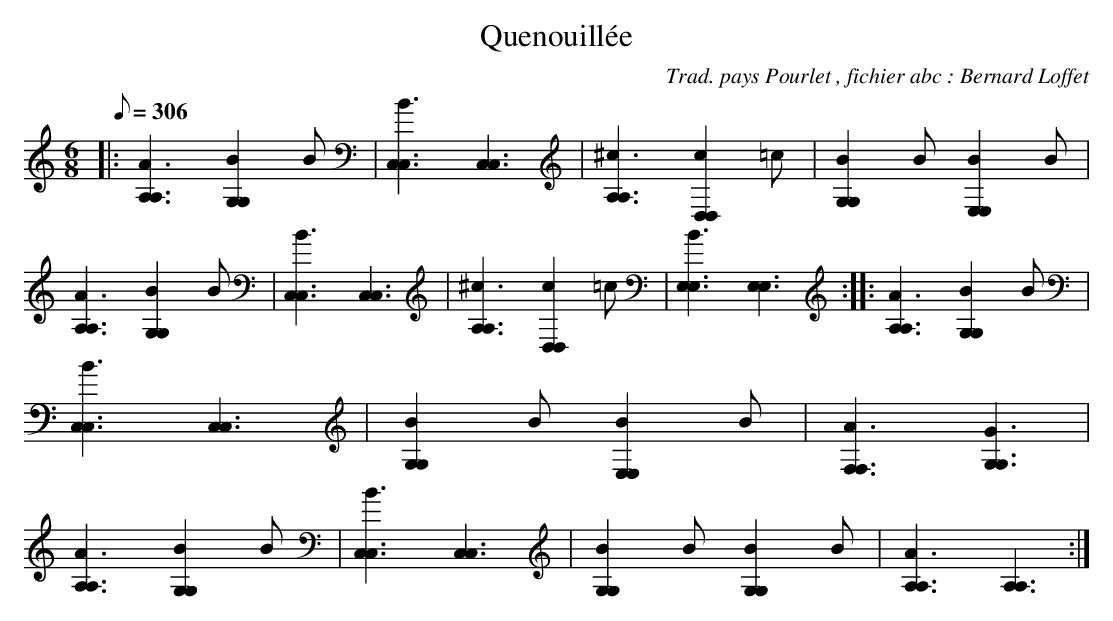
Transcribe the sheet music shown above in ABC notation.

X:1
T:Quenouillée
C:Trad. pays Pourlet , fichier abc : Bernard Loffet
L:1/8
Q:306
M:6/8
K:C
|: [A3A,3A,3] [B2G,2G,2]B | [B3C,3C,3] [C,3C,3] | [^c3A,3A,3] [c2D,2D,2]=c | [B2G,2G,2]B [B2E,2E,2]B | \
 [A3A,3A,3] [B2G,2G,2]B | [B3C,3C,3] [C,3C,3] | [^c3A,3A,3] [c2D,2D,2]=c | [B3E,3E,3] [E,3E,3] :|: [A3A,3A,3] [B2G,2G,2]B | \
 [B3C,3C,3] [C,3C,3] | [B2G,2G,2]B [B2E,2E,2]B | [A3F,3F,3] [G3G,3G,3] | [A3A,3A,3] [B2G,2G,2]B | \
 [B3C,3C,3] [C,3C,3] | [B2G,2G,2]B [B2G,2G,2]B | [A3A,3A,3] [A,3A,3] :| \
